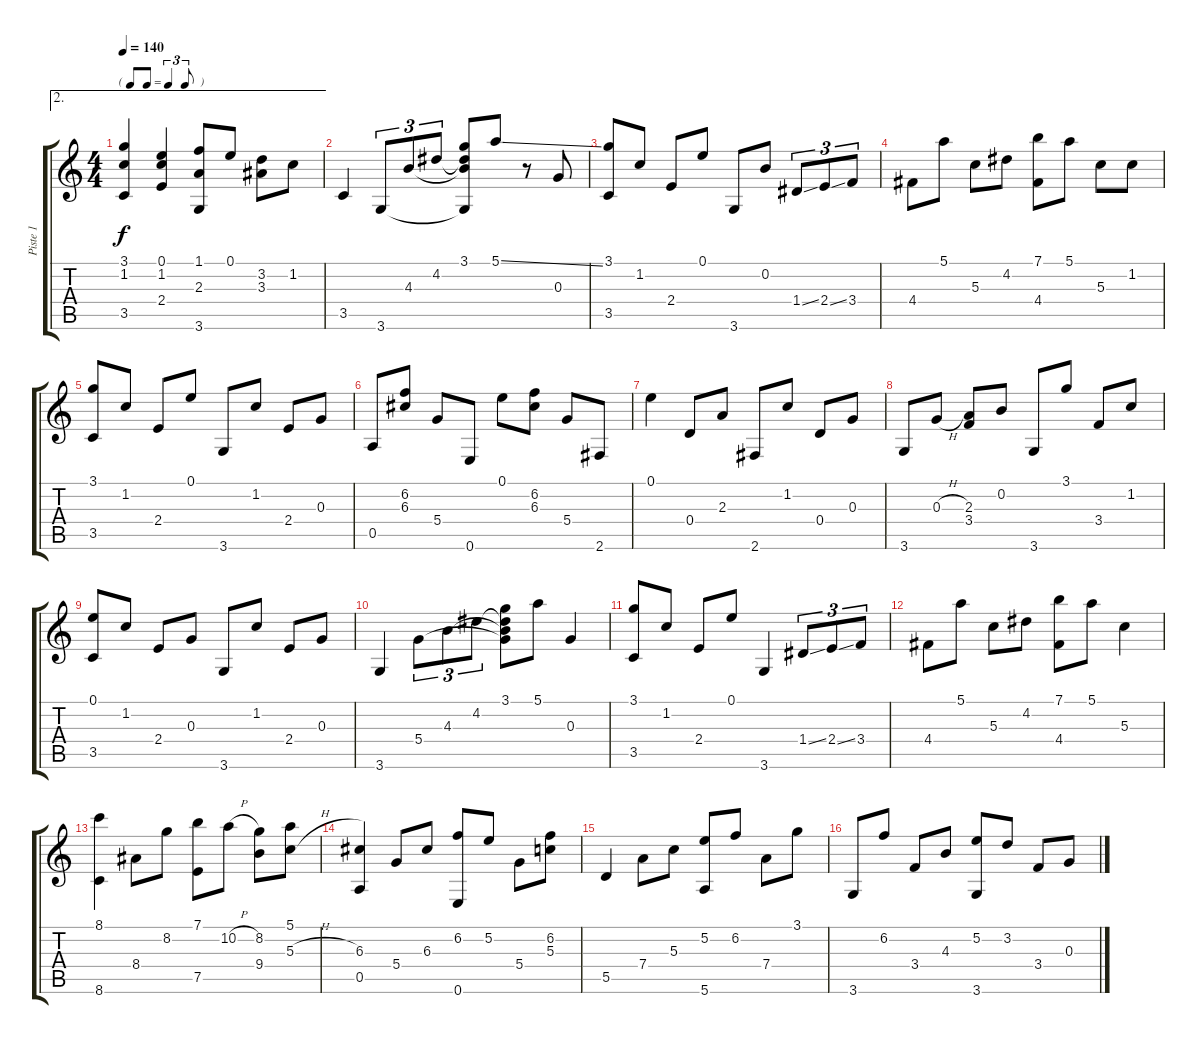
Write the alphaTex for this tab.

\track ("Piste 1" "Piste 1") {instrument acousticguitarsteel}
\staff {score tabs}
\tuning (E4 B3 G3 D3 A2 E2) {hide}
\ae 2
\ts (4 4)
\tf triplet8th
\tempo 140
\clef g2
\ks c
(3.1 1.2 3.5).4{dy f} (0.1 1.2 2.4).4 (1.1 2.3 3.6).8 0.1.8 (3.2 3.3).8 1.2.8 |
3.5.4 3.6.8{tu (3 2)} 4.3.8{tu (3 2)} 4.2.8{tu (3 2)} (3.1 4.2{t} 4.3{t} 3.6{t}).8 5.1{ss}.8 r.8 0.3.8 |
(3.1 3.5).8 1.2.8 2.4.8 0.1.8 3.6.8 0.2.8 1.4{ss}.8{tu (3 2)} 2.4{ss}.8{tu (3 2)} 3.4.8{tu (3 2)} |
4.4.8 5.1.8 5.3.8 4.2.8 (7.1 4.4).8 5.1.8 5.3.8 1.2.8 |
(3.1 3.5).8 1.2.8 2.4.8 0.1.8 3.6.8 1.2.8 2.4.8 0.3.8 |
0.5.8 (6.2 6.3).8 5.4.8 0.6.8 0.1.8 (6.2 6.3).8 5.4.8 2.6.8 |
0.1.4 0.4.8 2.3.8 2.6.8 1.2.8 0.4.8 0.3.8 |
3.6.8 0.3{h}.8 (2.3 3.4).8 0.2.8 3.6.8 3.1.8 3.4.8 1.2.8 |
(0.1 3.5).8 1.2.8 2.4.8 0.3.8 3.6.8 1.2.8 2.4.8 0.3.8 |
3.6.4 5.4.8{tu (3 2)} 4.3.8{tu (3 2)} 4.2.8{tu (3 2)} (3.1 4.2{t} 4.3{t} 5.4{t}).8 5.1.8 0.3.4 |
(3.1 3.5).8 1.2.8 2.4.8 0.1.8 3.6.4 1.4{ss}.8{tu (3 2)} 2.4{ss}.8{tu (3 2)} 3.4.8{tu (3 2)} |
4.4.8 5.1.8 5.3.8 4.2.8 (7.1 4.4).8 5.1.8 5.3.4 |
(8.1 8.6).4 8.4.8 8.2.8 (7.1 7.5).8 10.2{h}.8 (8.2 9.4).8 (5.1 5.3{h}).8 |
(6.3 0.5).4 5.4.8 6.3.8 (6.2 0.6).8 5.2.8 5.4.8 (6.2 5.3).8 |
5.5.4 7.4.8 5.3.8 (5.2 5.6).8 6.2.8 7.4.8 3.1.8 |
3.6.8 6.2.8 3.4.8 4.3.8 (5.2 3.6).8 3.2.8 3.4.8 0.3.8
